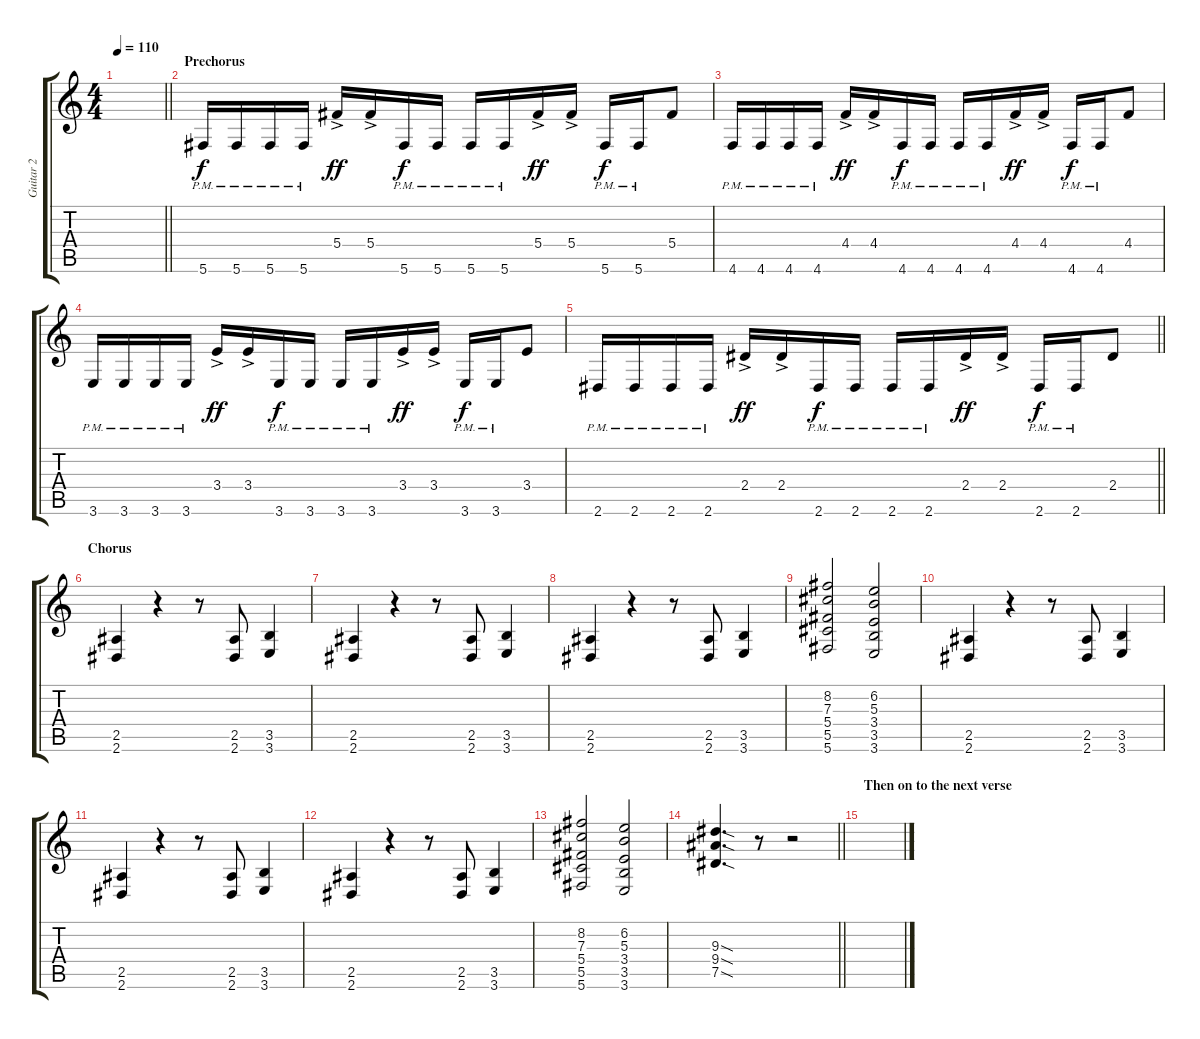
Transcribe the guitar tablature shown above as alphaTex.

\track ("Guitar 2" "Guitar 2") {instrument overdrivenguitar}
\staff {score tabs}
\tuning (Eb4 Bb3 Gb3 Db3 Ab2 Db2) {hide}
\ts (4 4)
\tempo 110
\clef g2
\barLineRight lightlight
\ks c
|
\section ("" "Prechorus")
5.6{pm}.16 5.6{pm}.16 5.6{pm}.16 5.6{pm}.16 5.4{ac}.16{dy ff} 5.4{ac}.16 5.6{pm}.16{dy f} 5.6{pm}.16 5.6{pm}.16 5.6{pm}.16 5.4{ac}.16{dy ff} 5.4{ac}.16 5.6{pm}.16{dy f} 5.6{pm}.16 5.4.8 |
4.6{pm}.16 4.6{pm}.16 4.6{pm}.16 4.6{pm}.16 4.4{ac}.16{dy ff} 4.4{ac}.16 4.6{pm}.16{dy f} 4.6{pm}.16 4.6{pm}.16 4.6{pm}.16 4.4{ac}.16{dy ff} 4.4{ac}.16 4.6{pm}.16{dy f} 4.6{pm}.16 4.4.8 |
3.6{pm}.16 3.6{pm}.16 3.6{pm}.16 3.6{pm}.16 3.4{ac}.16{dy ff} 3.4{ac}.16 3.6{pm}.16{dy f} 3.6{pm}.16 3.6{pm}.16 3.6{pm}.16 3.4{ac}.16{dy ff} 3.4{ac}.16 3.6{pm}.16{dy f} 3.6{pm}.16 3.4.8 |
\barLineRight lightlight
2.6{pm}.16 2.6{pm}.16 2.6{pm}.16 2.6{pm}.16 2.4{ac}.16{dy ff} 2.4{ac}.16 2.6{pm}.16{dy f} 2.6{pm}.16 2.6{pm}.16 2.6{pm}.16 2.4{ac}.16{dy ff} 2.4{ac}.16 2.6{pm}.16{dy f} 2.6{pm}.16 2.4.8 |
\section ("" "Chorus")
(2.5 2.6).4 r.4 r.8 (2.5 2.6).8 (3.5 3.6).4 |
(2.5 2.6).4 r.4 r.8 (2.5 2.6).8 (3.5 3.6).4 |
(2.5 2.6).4 r.4 r.8 (2.5 2.6).8 (3.5 3.6).4 |
(8.2 7.3 5.4 5.5 5.6).2 (6.2 5.3 3.4 3.5 3.6).2 |
(2.5 2.6).4 r.4 r.8 (2.5 2.6).8 (3.5 3.6).4 |
(2.5 2.6).4 r.4 r.8 (2.5 2.6).8 (3.5 3.6).4 |
(2.5 2.6).4 r.4 r.8 (2.5 2.6).8 (3.5 3.6).4 |
(8.2 7.3 5.4 5.5 5.6).2 (6.2 5.3 3.4 3.5 3.6).2 |
\barLineRight lightlight
(9.3{sod} 9.4{sod} 7.5{sod}).4{d} r.8 r.2 |
\section ("" "Then on to the next verse")
